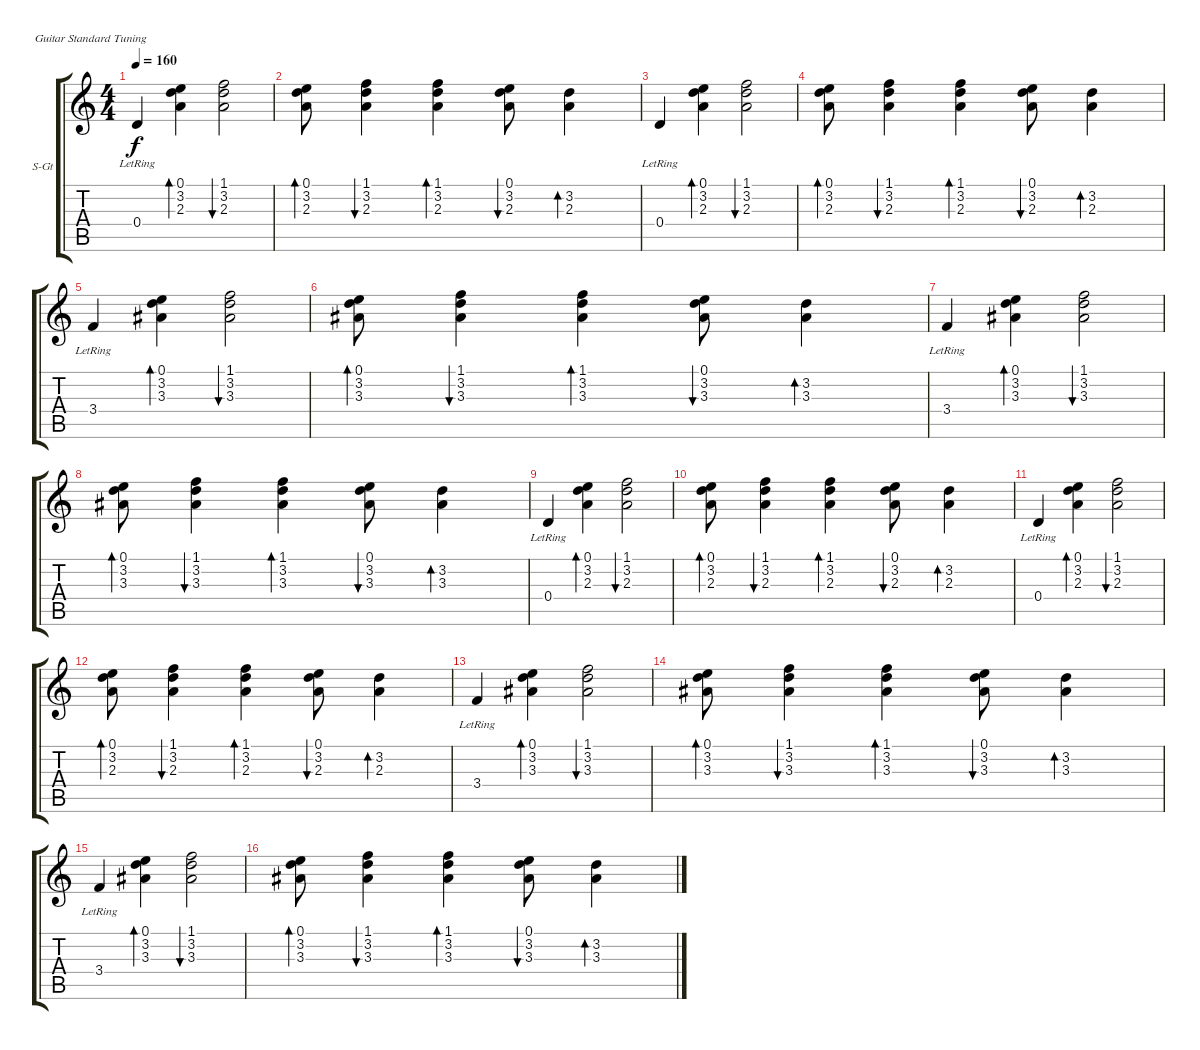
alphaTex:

\defaultSystemsLayout 4
\bracketExtendMode groupsimilarinstruments
\firstSystemTrackNameOrientation horizontal
\otherSystemsTrackNameOrientation horizontal
\track ("Guitar 3" "S-Gt") {instrument acousticguitarsteel}
\staff {score tabs}
\tuning (E4 B3 G3 D3 A2 E2)
\ts (4 4)
\tempo 160
\clef g2
\scale
0.333333
\ks c
0.4{lr}.4{dy f} (2.3 3.2 0.1).4{bd 90} (2.3 3.2 1.1).2{bu 107} |
\scale
0.333333 (2.3 0.1 3.2).8{bd 111} (3.2 1.1 2.3).4{bu 90} (3.2 1.1 2.3).4{bd 75} (0.1 3.2 2.3).8{bu 104} (2.3 3.2).4{bd 106} |
\scale
0.333333 0.4{lr}.4 (2.3 3.2 0.1).4{bd 90} (2.3 3.2 1.1).2{bu 107} |
\scale
0.333333 (2.3 0.1 3.2).8{bd 111} (3.2 1.1 2.3).4{bu 90} (3.2 1.1 2.3).4{bd 75} (0.1 3.2 2.3).8{bu 104} (2.3 3.2).4{bd 106} |
\scale
0.333333 3.4{lr}.4 (3.3 0.1 3.2).4{bd 90} (3.2 1.1 3.3).2{bu 104} |
\scale
0.333333 (3.3 0.1 3.2).8{bd 107} (3.2 1.1 3.3).4{bu 90} (1.1 3.2 3.3).4{bd 90} (0.1 3.3 3.2).8{bu 87} (3.2 3.3).4{bd 85} |
\scale
0.333333 3.4{lr}.4 (3.3 0.1 3.2).4{bd 90} (3.2 1.1 3.3).2{bu 104} |
\scale
0.333333 (3.3 0.1 3.2).8{bd 107} (3.2 1.1 3.3).4{bu 90} (1.1 3.2 3.3).4{bd 90} (0.1 3.3 3.2).8{bu 87} (3.2 3.3).4{bd 85} |
\scale
0.333333 0.4{lr}.4 (2.3 3.2 0.1).4{bd 90} (2.3 3.2 1.1).2{bu 107} |
\scale
0.333333 (2.3 0.1 3.2).8{bd 111} (3.2 1.1 2.3).4{bu 90} (3.2 1.1 2.3).4{bd 75} (0.1 3.2 2.3).8{bu 104} (2.3 3.2).4{bd 106} |
\scale
0.333333 0.4{lr}.4 (2.3 3.2 0.1).4{bd 90} (2.3 3.2 1.1).2{bu 107} |
\scale
0.333333 (2.3 0.1 3.2).8{bd 111} (3.2 1.1 2.3).4{bu 90} (3.2 1.1 2.3).4{bd 75} (0.1 3.2 2.3).8{bu 104} (2.3 3.2).4{bd 106} |
\scale
0.333333 3.4{lr}.4 (3.3 0.1 3.2).4{bd 90} (3.2 1.1 3.3).2{bu 104} |
\scale
0.333333 (3.3 0.1 3.2).8{bd 107} (3.2 1.1 3.3).4{bu 90} (1.1 3.2 3.3).4{bd 90} (0.1 3.3 3.2).8{bu 87} (3.2 3.3).4{bd 85} |
3.4{lr}.4 (3.3 0.1 3.2).4{bd 90} (3.2 1.1 3.3).2{bu 104} |
(3.3 0.1 3.2).8{bd 107} (3.2 1.1 3.3).4{bu 90} (1.1 3.2 3.3).4{bd 90} (0.1 3.3 3.2).8{bu 87} (3.2 3.3).4{bd 85}
